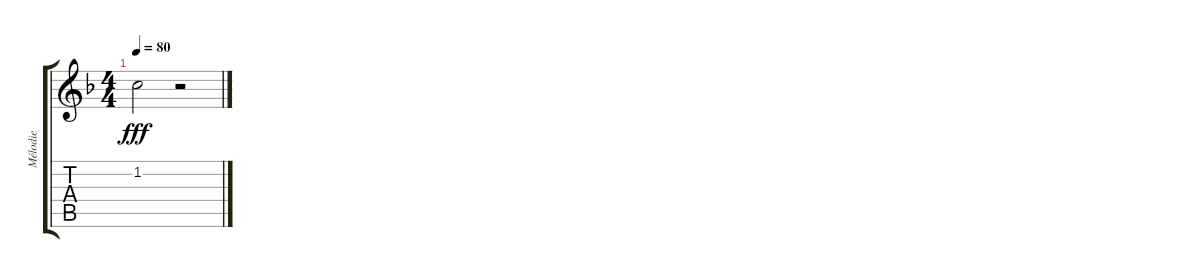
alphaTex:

\track ("Mélodie" "Mélodie") {instrument electricguitarjazz}
\staff {score tabs}
\tuning (E4 B3 G3 D3 A2 E2) {hide}
\ts (4 4)
\tempo 80
\clef g2
\ks f
1.2{t}.2{dy fff} r.2
